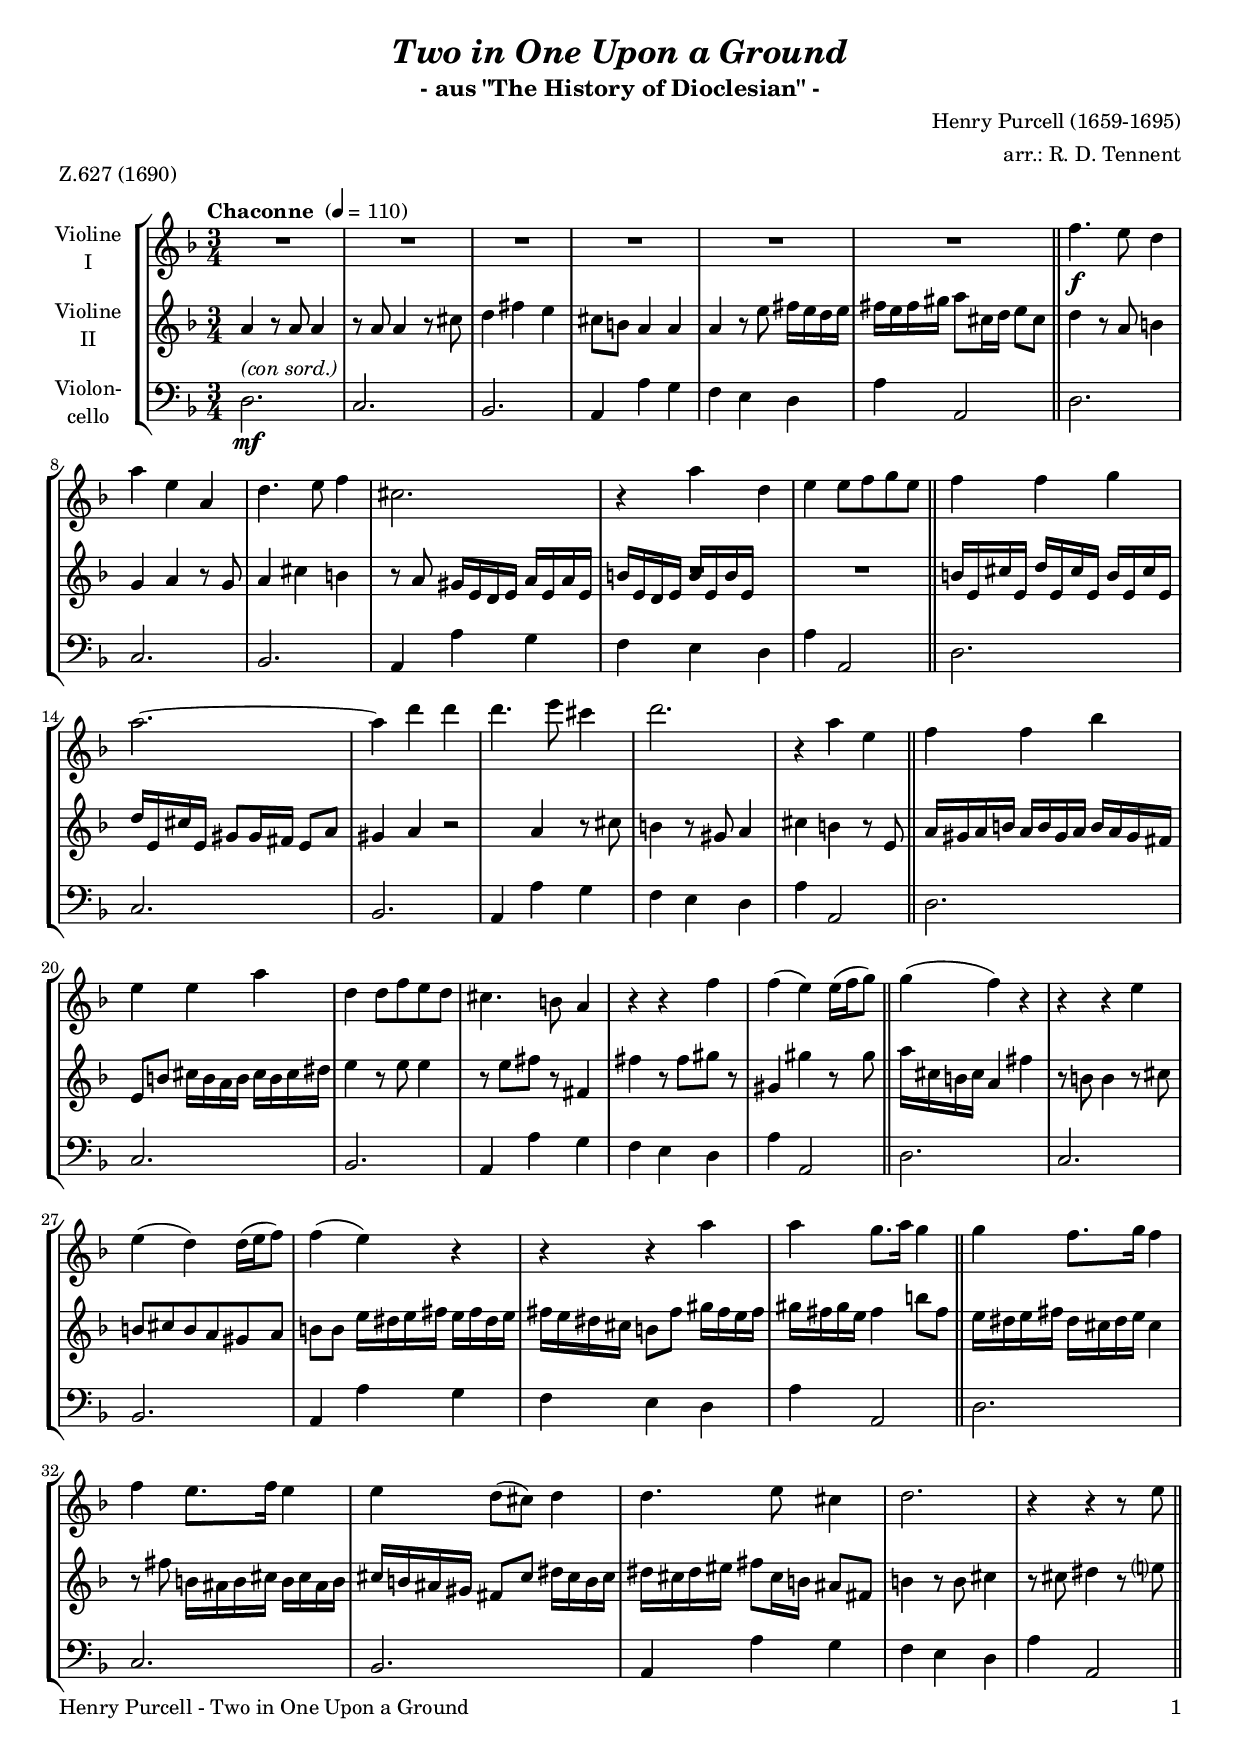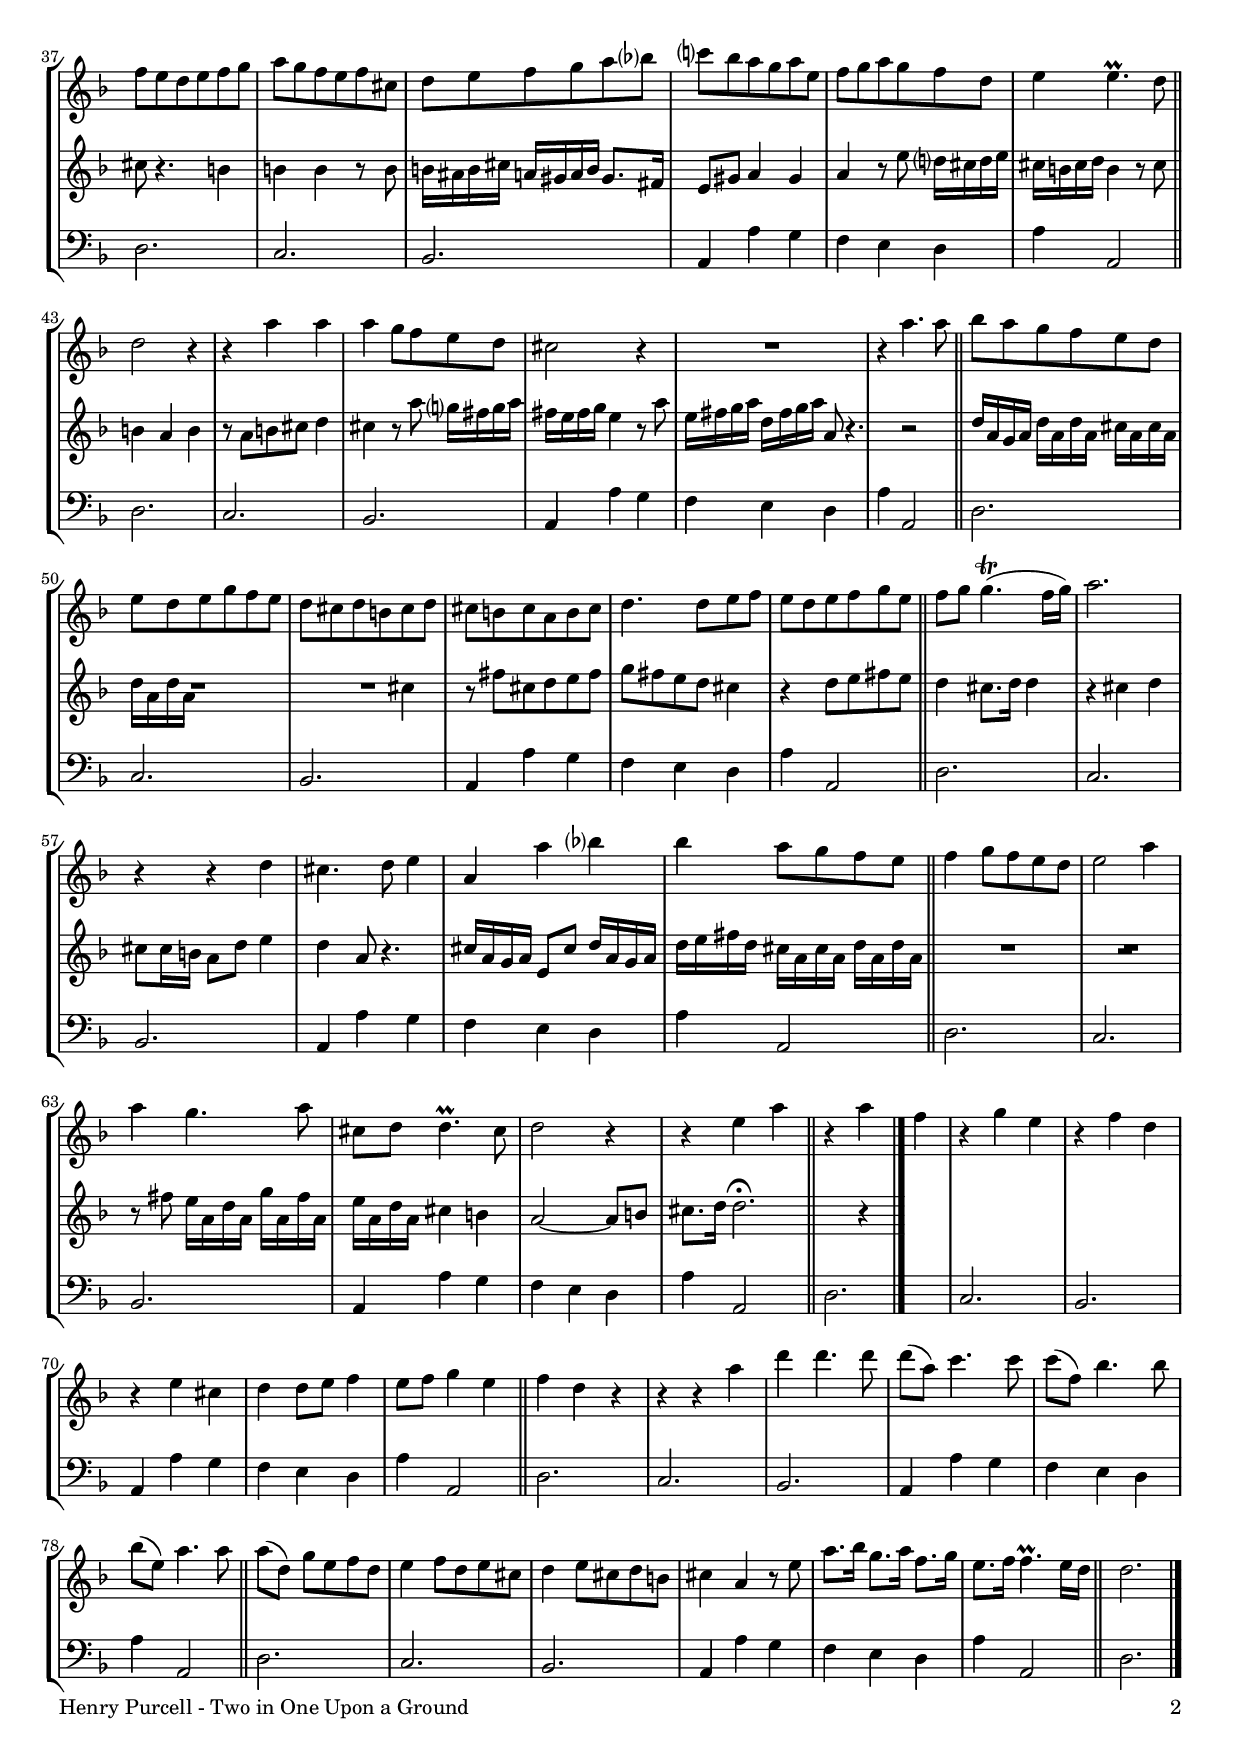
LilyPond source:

\version "2.24.1"
\include "deutsch.ly"

#(set-global-staff-size 18)

\header {
  title     = \markup \bold \italic "Two in One Upon a Ground"
  subtitle  = "- aus \"The History of Dioclesian\" -"
  composer  = "Henry Purcell (1659-1695)"
  arranger  = "arr.: R. D. Tennent"
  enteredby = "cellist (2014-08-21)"
  piece     = "Z.627 (1690)"
}

voiceconsts = {
 \key d \minor
 \time 3/4
 \clef "treble"
 \compressEmptyMeasures
% \numericTimeSignature
 \tempo "Chaconne " 4=110
}

mivl = "violin"
mivc = "cello"
milo = "string ensemble 1"
miba = "harpsichord"

coso = \markup \italic "(con sord.)"

va = \relative c'' {
  \voiceconsts

  R2.*6
  f4.\f e8 d4
  a' e a,
  d4. e8 f4
  cis2.
  r4 a' d,

  e e8 f g e
  f4 f g
  a2.~
  a4 d d
  d4. e8 cis4
  d2.
  r4 a e
  f f b
  e, e a

  d, d8 f e d
  cis4. h8 a4
  r r f'
  f( e) e16( f g8)
  g4( f) r
  r r e
  e( d) d16( e f8)
  f4( e) r

  r r a
  a g8. a16 g4
  g f8. g16 f4
  f e8. f16 e4
  e d8( cis) d4
  d4. e8 cis4
  d2.
  r4 r r8 e

  f e d e f g
  a g f e f cis
  d e f g a b?
  c? b a g a e
  f g a g f d
  e4 e4.\prall d8
  d2 r4

  r a' a
  a g8 f e d
  cis2 r4
  R2.
  r4 a'4. a8
  b a g f e d
  e d e g f e
  d cis d h cis d

  cis h cis a h cis
  d4. d8 e f
  e d e f g e
  f g g4.(\trill f16 g)
  a2.
  r4 r d,
  cis4. d8 e4
  a, a' b?

  b a8 g f e
  f4 g8 f e d
  e2 a4
  a g4. a8
  cis, d d4.\prall cis8
  d2 r4
  r e a
  r a f

  r g e
  r f d
  r e cis
  d d8 e f4
  e8 f g4 e
  f d r
  r r a'
  d d4. d8
  d( a) c4. c8

  c( f,) b4. b8
  b( e,) a4. a8
  a( d,) g[ e f d]
  e4 f8 d e cis
  d4 e8 cis d h
  cis4 a r8 e'
  a8. b16 g8. a16 f8. g16
  e8. f16 f4.\prall e16 d
  d2. \bar "|."
}

\include "v2.ily"
vc = \relative c {
  \voiceconsts
  \clef "bass"

  d2.\mf^\coso
  \repeat unfold 14 {
    c
    b
    a4 a' g
    f e d
    a' a,2 \bar "||"
    d2.
  } \bar "|."
}


music = \new StaffGroup <<
      \new Staff {
	\set Staff.midiInstrument = \mivl
	\set Staff.instrumentName = \markup \center-column { "Violine" "I"}
	\transpose d d { \va }
      }

      \new Staff {
	\set Staff.midiInstrument = \mivl
	\set Staff.instrumentName = \markup \center-column { "Violine" "II" }
	\transpose d d { \vb }
      }

      \new Staff {
	\set Staff.midiInstrument = \mivc
	\set Staff.instrumentName = \markup \center-column { "Violon-" "cello" }
	\transpose d d { \vc }
      }
>>

\book {
  \paper {
    print-page-number = ##t
    print-first-page-number = ##t
    ragged-last-bottom = ##f
    oddHeaderMarkup = \markup \null
    evenHeaderMarkup = \markup \null
    oddFooterMarkup = \markup {
      \fill-line {
        \if \should-print-page-number
        "Henry Purcell - Two in One Upon a Ground" \fromproperty #'page:page-number-string
      }
    }
    evenFooterMarkup = \oddFooterMarkup
  } \score {
    \music
    \layout {}
  }

  \score {
    \unfoldRepeats \music

    \midi {
      \context {
        \Score
      }
    }
  }
}